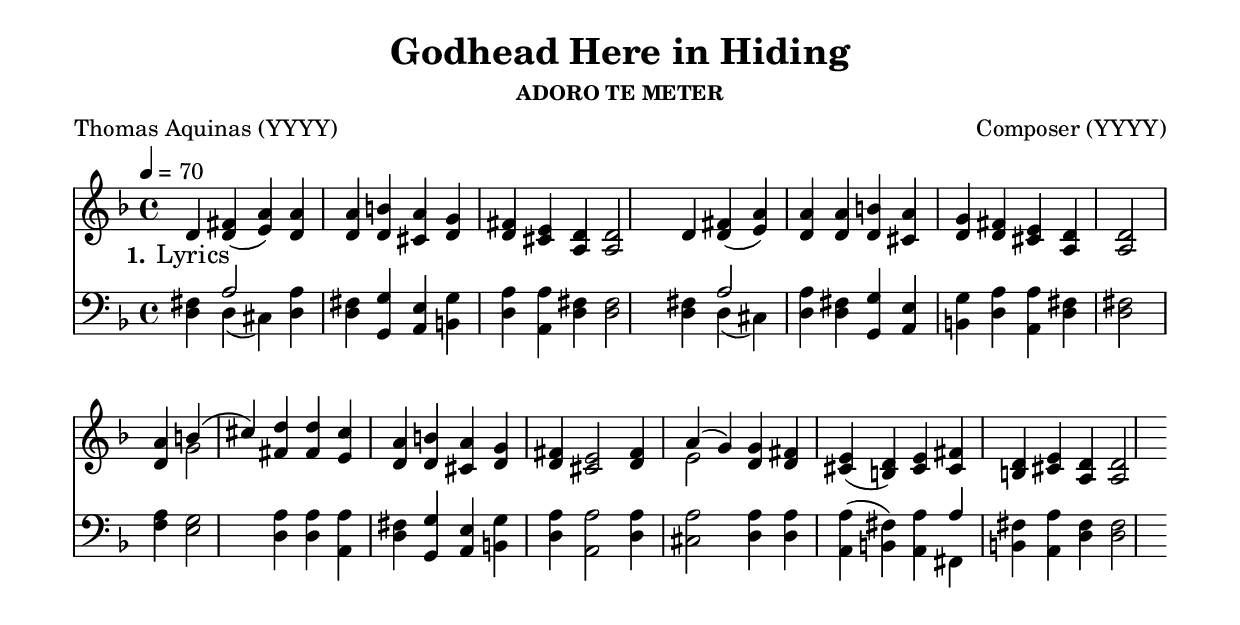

%% http://lsr.di.unimi.it/LSR/Item?id=653
%% see also http://lilypond.1069038.n5.nabble.com/LSR-v-2-18-quot-Hymn-Template-for-per-voice-music-and-partcombine-quot-does-not-compile-tc159367.html

%LSR by Carl Sorensen on Jan 19, 2010.
%LSR modified by Ed Gordijn on Feb.2014 for v2.18
\paper
{
    indent = 0.0
    line-width = 185 \mm
    %between-system-space = 0.1 \mm
    %between-system-padding = #1
    %ragged-bottom = ##t
    %top-margin = 0.1 \mm
    %bottom-margin = 0.1 \mm
    %foot-separation = 0.1 \mm
    %head-separation = 0.1 \mm
    %before-title-space = 0.1 \mm
    %between-title-space = 0.1 \mm
    %after-title-space = 0.1 \mm
    %paper-height = 32 \cm
    %print-page-number = ##t
    %print-first-page-number = ##t
    %ragged-last-bottom
    %horizontal-shift
    %system-count
    %left-margin
    %paper-width
    %printallheaders
    %systemSeparatorMarkup
}
\header
{
    %dedication = ""
    title = "Godhead Here in Hiding"
    subtitle = ""
    subsubtitle = "ADORO TE METER"
    poet = \markup{ "Thomas Aquinas (YYYY)"}
    composer = \markup{ Composer  (YYYY)}
    %meter = "8.7.8.7 D"
    opus = \markup { \italic ""}
    %arranger = ""
    %instrument = ""
    %piece = \markup{\null \null \null \null \null \null \null \null \null \null \null \null \null \italic Slowly \null \null \null \null \null \note #"4" #1.0 = 70-100}
    %breakbefore
    %copyright = ""
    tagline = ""
}
soprano = \relative g' {
\autoBeamOff
d4 fis(a) a a b a g fis e d d2   

d4 fis(a) a a b a g fis e d d2 \bar "|" \break

a'4 b(cis) d d cis a b a g fis e2

fis4 a(g) g fis e(d) e fis d e d d2

}

alto = \relative c {
\autoBeamOff
d'4 d(e) d d d cis d d cis a a2

d4 d(e) d d d cis d d cis a a2

d4 g2 fis4 fis e d d cis d d cis2

d4 e2 d4 d cis(b) cis cis b cis a a2


}

tenor = \relative a {
\autoBeamOff
fis4 a2 a4 fis4 g e g a a fis fis2

fis4 a2 a4 fis4 g e g a a fis fis2

a4 g2 a4 a4 a fis g e g a a2

a4 a2 a4 a4 a(fis) a a fis a fis fis2

}

bass = \relative g {
\autoBeamOff
d4 d(cis) d d g, a b d a d d2
d4 d(cis) d d g, a b d a d d2
fis4 e2 d4 d4 a d g, a b d a2
d4 cis2 d4 d4 a(b) a fis b a d d2

}

verseOne = \lyricmode {
  \set stanza = #"1."
  \set shortVocalName = \markup { \normalsize "1." }
  \override InstrumentName #'X-offset = #3
  \override InstrumentName #'font-series = #'bold
  Lyrics
}

verseTwo = \lyricmode {
  \set stanza = #"2."
    \set shortVocalName = \markup { \normalsize "2." }
  \override InstrumentName #'X-offset = #3
  \override InstrumentName #'font-series = #'bold

}

verseThree = \lyricmode {
  \set stanza = #"3."
  \set shortVocalName = \markup { \normalsize "3." }
  \override InstrumentName #'X-offset = #3
  \override InstrumentName #'font-series = #'bold

}

verseFour = \lyricmode {
  \set stanza = #"3."
    \set shortVocalName = \markup { \normalsize "4." }
  \override InstrumentName #'X-offset = #3
  \override InstrumentName #'font-series = #'bold

}

\score {
<<
    \new Staff {
      \set Score.midiInstrument = "Church Organ"
      \key f \major
      \time 4/4
      \tempo 4=70
      \set Staff.printPartCombineTexts = ##f
      <<
        \new NullVoice = "aligner"  \soprano
        \new Voice = "upper" \partCombine \soprano \alto
      >>
    }
    \new Lyrics \lyricsto "aligner" { \verseOne }
    \new Lyrics \lyricsto "aligner" { \verseTwo }
    \new Lyrics \lyricsto "aligner" { \verseThree }
    \new Lyrics \lyricsto "aligner" { \verseFour }
    \new Staff {
      \key f \major
      \set Staff.printPartCombineTexts = ##f
       \clef bass {
         \partCombine \tenor \bass
       }
     }
  >>
     \midi { }
    \layout
    {	
	\context
	{
	    \Lyrics
	    \override VerticalAxisGroup #'minimum-Y-extent = #'(0 . 0)
	}}
}
